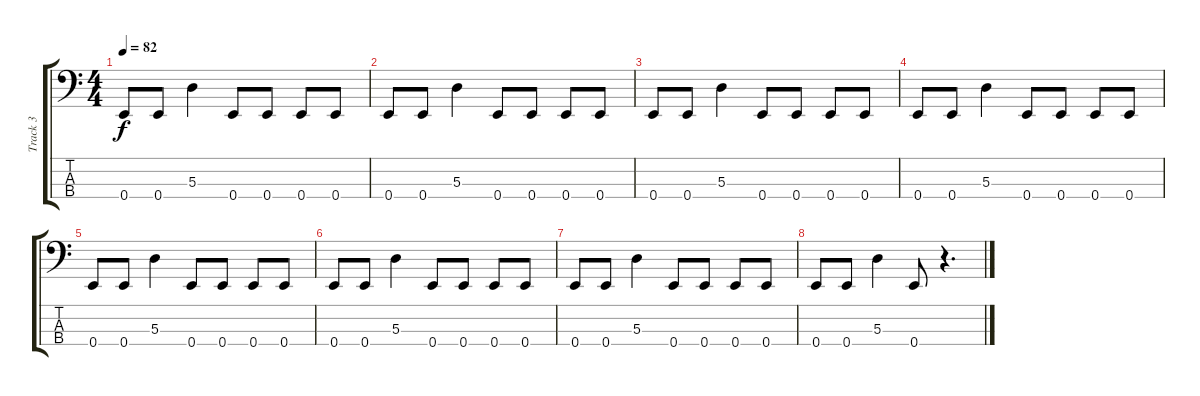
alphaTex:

\track ("Track 3" "Track 3") {instrument electricbassfinger}
\staff {score tabs}
\tuning (G2 D2 A1 E1) {hide}
\ts (4 4)
\tempo 82
\clef f4
\ks c
0.4.8{dy f} 0.4.8 5.3.4 0.4.8 0.4.8 0.4.8 0.4.8 |
0.4.8 0.4.8 5.3.4 0.4.8 0.4.8 0.4.8 0.4.8 |
0.4.8 0.4.8 5.3.4 0.4.8 0.4.8 0.4.8 0.4.8 |
0.4.8 0.4.8 5.3.4 0.4.8 0.4.8 0.4.8 0.4.8 |
0.4.8 0.4.8 5.3.4 0.4.8 0.4.8 0.4.8 0.4.8 |
0.4.8 0.4.8 5.3.4 0.4.8 0.4.8 0.4.8 0.4.8 |
0.4.8 0.4.8 5.3.4 0.4.8 0.4.8 0.4.8 0.4.8 |
0.4.8 0.4.8 5.3.4 0.4.8 r.4{d}
